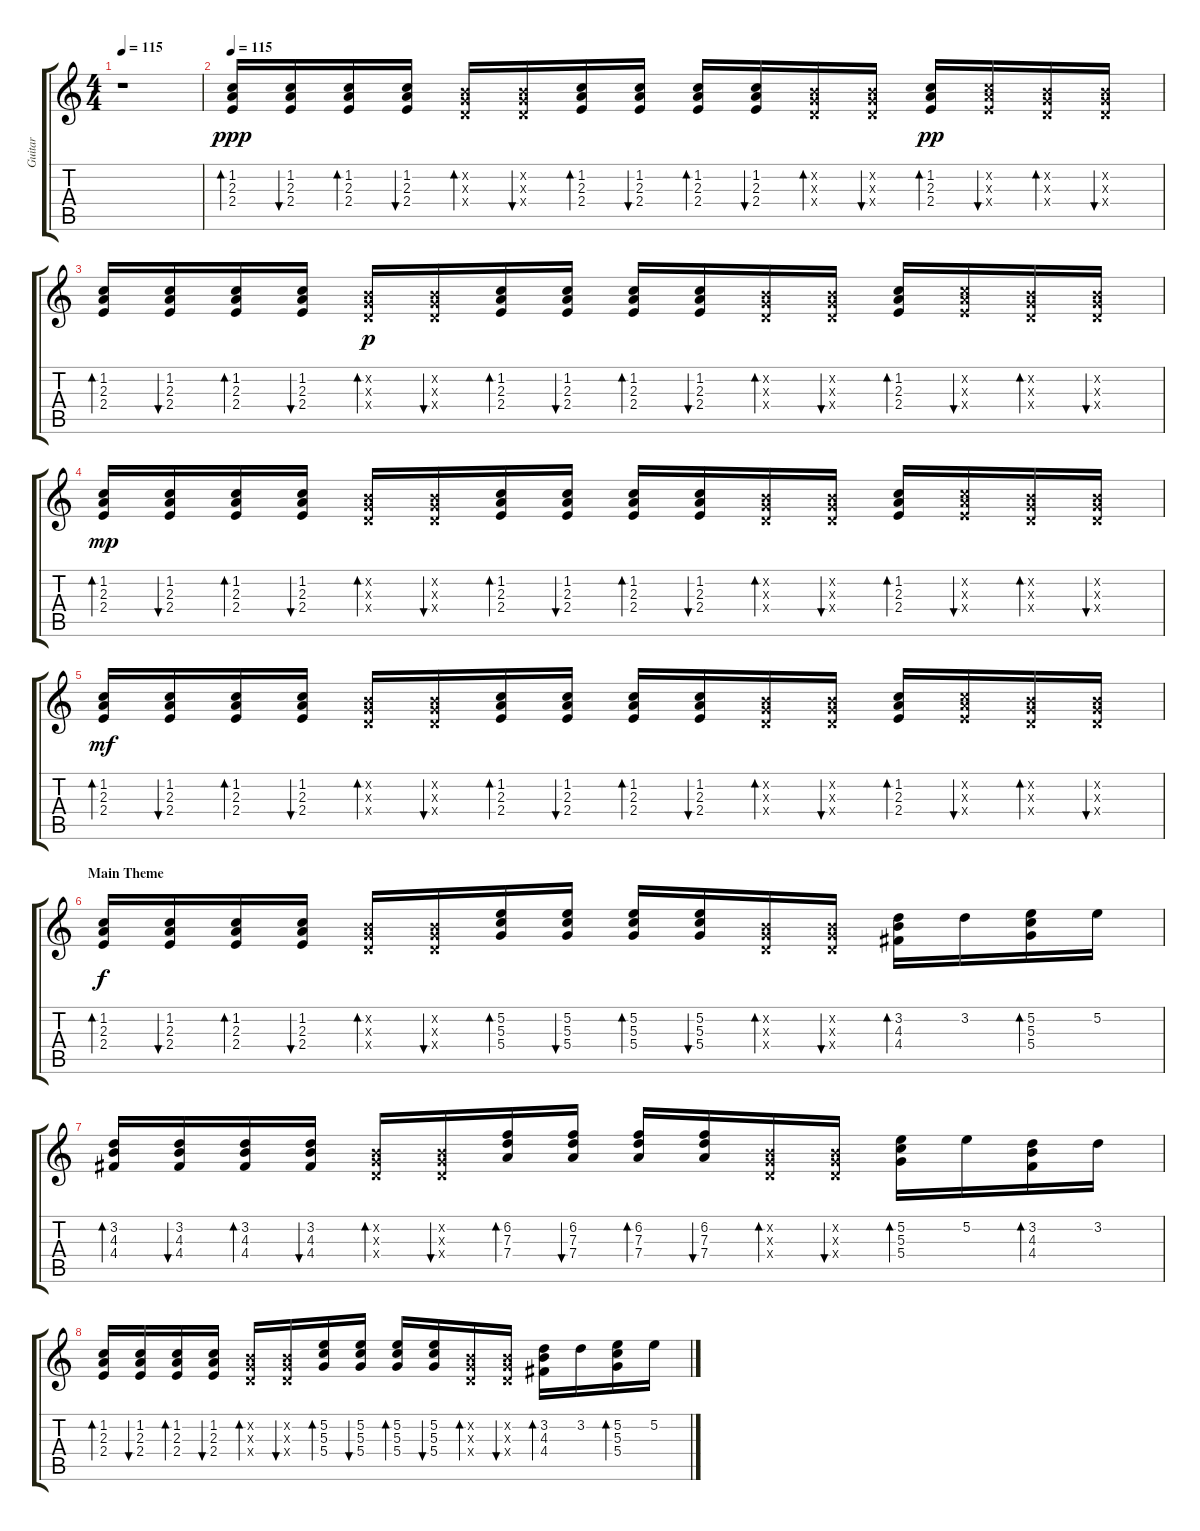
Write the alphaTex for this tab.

\track ("Guitar" "Guitar") {instrument acousticguitarsteel}
\staff {score tabs}
\tuning (E4 B3 G3 D3 A2 E2) {hide}
\ts (4 4)
\tempo 115
\clef g2
\ks c
r.1{dy ppp} |
\tempo 115
(1.2 2.3 2.4).16{bd 120} (1.2 2.3 2.4).16{bu 120} (1.2 2.3 2.4).16{bd 120} (1.2 2.3 2.4).16{bu 120} (0.2{x} 0.3{x} 0.4{x}).16{bd 120} (0.2{x} 0.3{x} 0.4{x}).16{bu 120} (1.2 2.3 2.4).16{bd 120} (1.2 2.3 2.4).16{bu 120} (1.2 2.3 2.4).16{bd 120} (1.2 2.3 2.4).16{bu 120} (0.2{x} 0.3{x} 0.4{x}).16{bd 120} (0.2{x} 0.3{x} 0.4{x}).16{bu 120} (1.2 2.3 2.4).16{bd 120 dy pp} (1.2{x} 2.3{x} 2.4{x}).16{bu 120} (0.2{x} 0.3{x} 0.4{x}).16{bd 120} (0.2{x} 0.3{x} 0.4{x}).16{bu 120} |
(1.2 2.3 2.4).16{bd 120} (1.2 2.3 2.4).16{bu 120} (1.2 2.3 2.4).16{bd 120} (1.2 2.3 2.4).16{bu 120} (0.2{x} 0.3{x} 0.4{x}).16{bd 120 dy p} (0.2{x} 0.3{x} 0.4{x}).16{bu 120} (1.2 2.3 2.4).16{bd 120} (1.2 2.3 2.4).16{bu 120} (1.2 2.3 2.4).16{bd 120} (1.2 2.3 2.4).16{bu 120} (0.2{x} 0.3{x} 0.4{x}).16{bd 120} (0.2{x} 0.3{x} 0.4{x}).16{bu 120} (1.2 2.3 2.4).16{bd 120} (1.2{x} 2.3{x} 2.4{x}).16{bu 120} (0.2{x} 0.3{x} 0.4{x}).16{bd 120} (0.2{x} 0.3{x} 0.4{x}).16{bu 120} |
(1.2 2.3 2.4).16{bd 120 dy mp} (1.2 2.3 2.4).16{bu 120} (1.2 2.3 2.4).16{bd 120} (1.2 2.3 2.4).16{bu 120} (0.2{x} 0.3{x} 0.4{x}).16{bd 120} (0.2{x} 0.3{x} 0.4{x}).16{bu 120} (1.2 2.3 2.4).16{bd 120} (1.2 2.3 2.4).16{bu 120} (1.2 2.3 2.4).16{bd 120} (1.2 2.3 2.4).16{bu 120} (0.2{x} 0.3{x} 0.4{x}).16{bd 120} (0.2{x} 0.3{x} 0.4{x}).16{bu 120} (1.2 2.3 2.4).16{bd 120} (1.2{x} 2.3{x} 2.4{x}).16{bu 120} (0.2{x} 0.3{x} 0.4{x}).16{bd 120} (0.2{x} 0.3{x} 0.4{x}).16{bu 120} |
(1.2 2.3 2.4).16{bd 120 dy mf} (1.2 2.3 2.4).16{bu 120} (1.2 2.3 2.4).16{bd 120} (1.2 2.3 2.4).16{bu 120} (0.2{x} 0.3{x} 0.4{x}).16{bd 120} (0.2{x} 0.3{x} 0.4{x}).16{bu 120} (1.2 2.3 2.4).16{bd 120} (1.2 2.3 2.4).16{bu 120} (1.2 2.3 2.4).16{bd 120} (1.2 2.3 2.4).16{bu 120} (0.2{x} 0.3{x} 0.4{x}).16{bd 120} (0.2{x} 0.3{x} 0.4{x}).16{bu 120} (1.2 2.3 2.4).16{bd 120} (1.2{x} 2.3{x} 2.4{x}).16{bu 120} (0.2{x} 0.3{x} 0.4{x}).16{bd 120} (0.2{x} 0.3{x} 0.4{x}).16{bu 120} |
\section ("" "Main Theme")
(1.2 2.3 2.4).16{bd 120 dy f} (1.2 2.3 2.4).16{bu 120} (1.2 2.3 2.4).16{bd 120} (1.2 2.3 2.4).16{bu 120} (0.2{x} 0.3{x} 0.4{x}).16{bd 120} (0.2{x} 0.3{x} 0.4{x}).16{bu 120} (5.2 5.3 5.4).16{bd 120} (5.2 5.3 5.4).16{bu 120} (5.2 5.3 5.4).16{bd 120} (5.2 5.3 5.4).16{bu 120} (0.2{x} 0.3{x} 0.4{x}).16{bd 120} (0.2{x} 0.3{x} 0.4{x}).16{bu 120} (3.2 4.3 4.4).16{bd 120} 3.2.16 (5.2 5.3 5.4).16{bd 120} 5.2.16 |
(3.2 4.3 4.4).16{bd 120} (3.2 4.3 4.4).16{bu 120} (3.2 4.3 4.4).16{bd 120} (3.2 4.3 4.4).16{bu 120} (0.2{x} 0.3{x} 0.4{x}).16{bd 120} (0.2{x} 0.3{x} 0.4{x}).16{bu 120} (6.2 7.3 7.4).16{bd 120} (6.2 7.3 7.4).16{bu 120} (6.2 7.3 7.4).16{bd 120} (6.2 7.3 7.4).16{bu 120} (0.2{x} 0.3{x} 0.4{x}).16{bd 120} (0.2{x} 0.3{x} 0.4{x}).16{bu 120} (5.2 5.3 5.4).16{bd 120} 5.2.16 (3.2 4.3 4.4).16{bd 120} 3.2.16 |
(1.2 2.3 2.4).16{bd 120} (1.2 2.3 2.4).16{bu 120} (1.2 2.3 2.4).16{bd 120} (1.2 2.3 2.4).16{bu 120} (0.2{x} 0.3{x} 0.4{x}).16{bd 120} (0.2{x} 0.3{x} 0.4{x}).16{bu 120} (5.2 5.3 5.4).16{bd 120} (5.2 5.3 5.4).16{bu 120} (5.2 5.3 5.4).16{bd 120} (5.2 5.3 5.4).16{bu 120} (0.2{x} 0.3{x} 0.4{x}).16{bd 120} (0.2{x} 0.3{x} 0.4{x}).16{bu 120} (3.2 4.3 4.4).16{bd 120} 3.2.16 (5.2 5.3 5.4).16{bd 120} 5.2.16
